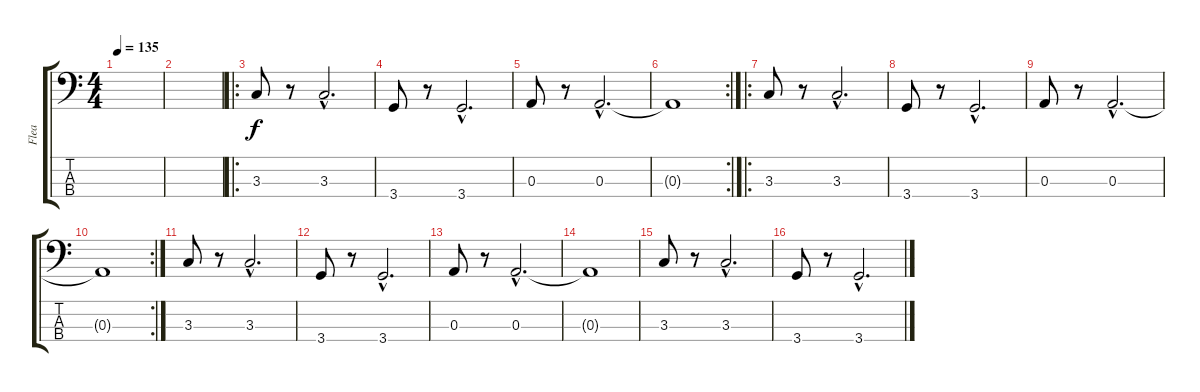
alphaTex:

\track ("Flea" "Flea") {instrument electricbassfinger}
\staff {score tabs}
\tuning (G2 D2 A1 E1) {hide}
\ts (4 4)
\tempo 135
\clef f4
\ks c
|
|
\ro
3.3.8 r.8 3.3{hac}.2{d} |
3.4.8 r.8 3.4{hac}.2{d} |
0.3.8 r.8 0.3{hac}.2{d} |
\rc 2
0.3{t}.1 |
\ro
\section ("" "")
3.3.8 r.8 3.3{hac}.2{d} |
3.4.8 r.8 3.4{hac}.2{d} |
0.3.8 r.8 0.3{hac}.2{d} |
\rc 2
0.3{t}.1 |
3.3.8 r.8 3.3{hac}.2{d} |
3.4.8 r.8 3.4{hac}.2{d} |
0.3.8 r.8 0.3{hac}.2{d} |
0.3{t}.1 |
3.3.8 r.8 3.3{hac}.2{d} |
3.4.8 r.8 3.4{hac}.2{d}
